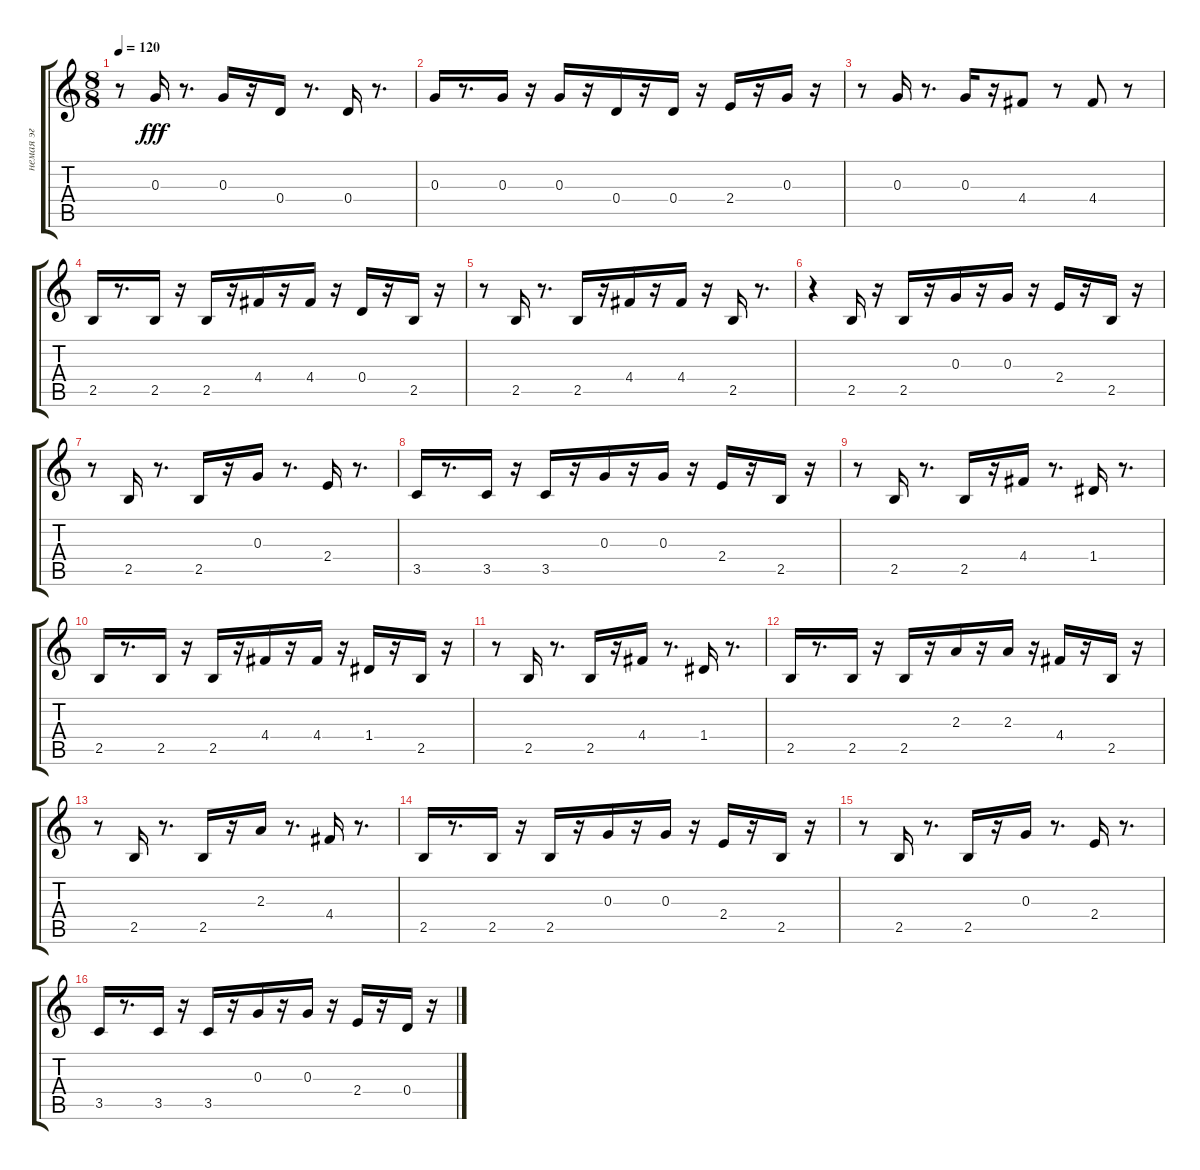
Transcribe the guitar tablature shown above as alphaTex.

\track ("немая эг" "немая эг") {instrument electricguitarmuted}
\staff {score tabs}
\tuning (E4 B3 G3 D3 A2 E2) {hide}
\ts (8 8)
\tempo 120
\clef g2
\ks c
r.8{dy fff} 0.3.16 r.8{d} 0.3.16 r.16 0.4.16 r.8{d} 0.4.16 r.8{d} |
0.3.16 r.8{d} 0.3.16 r.16 0.3.16 r.16 0.4.16 r.16 0.4.16 r.16 2.4.16 r.16 0.3.16 r.16 |
r.8 0.3.16 r.8{d} 0.3.16 r.16 4.4.8 r.8 4.4.8 r.8 |
2.5.16 r.8{d} 2.5.16 r.16 2.5.16 r.16 4.4.16 r.16 4.4.16 r.16 0.4.16 r.16 2.5.16 r.16 |
r.8 2.5.16 r.8{d} 2.5.16 r.16 4.4.16 r.16 4.4.16 r.16 2.5.16 r.8{d} |
r.4 2.5.16 r.16 2.5.16 r.16 0.3.16 r.16 0.3.16 r.16 2.4.16 r.16 2.5.16 r.16 |
r.8 2.5.16 r.8{d} 2.5.16 r.16 0.3.16 r.8{d} 2.4.16 r.8{d} |
3.5.16 r.8{d} 3.5.16 r.16 3.5.16 r.16 0.3.16 r.16 0.3.16 r.16 2.4.16 r.16 2.5.16 r.16 |
r.8 2.5.16 r.8{d} 2.5.16 r.16 4.4.16 r.8{d} 1.4.16 r.8{d} |
2.5.16 r.8{d} 2.5.16 r.16 2.5.16 r.16 4.4.16 r.16 4.4.16 r.16 1.4.16 r.16 2.5.16 r.16 |
r.8 2.5.16 r.8{d} 2.5.16 r.16 4.4.16 r.8{d} 1.4.16 r.8{d} |
2.5.16 r.8{d} 2.5.16 r.16 2.5.16 r.16 2.3.16 r.16 2.3.16 r.16 4.4.16 r.16 2.5.16 r.16 |
r.8 2.5.16 r.8{d} 2.5.16 r.16 2.3.16 r.8{d} 4.4.16 r.8{d} |
2.5.16 r.8{d} 2.5.16 r.16 2.5.16 r.16 0.3.16 r.16 0.3.16 r.16 2.4.16 r.16 2.5.16 r.16 |
r.8 2.5.16 r.8{d} 2.5.16 r.16 0.3.16 r.8{d} 2.4.16 r.8{d} |
3.5.16 r.8{d} 3.5.16 r.16 3.5.16 r.16 0.3.16 r.16 0.3.16 r.16 2.4.16 r.16 0.4.16 r.16
